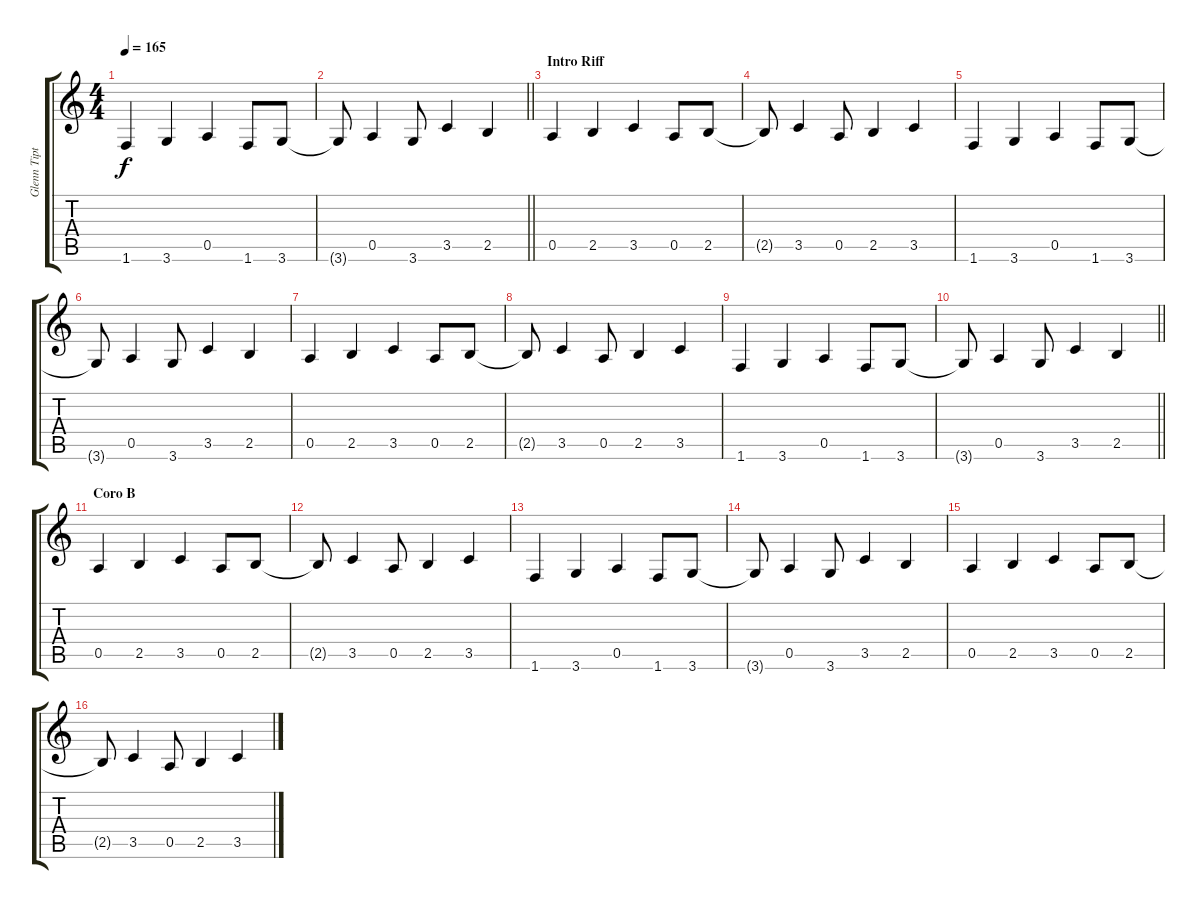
\track ("Glenn Tipton" "Glenn Tipt") {instrument distortionguitar}
\staff {score tabs}
\tuning (E4 B3 G3 D3 A2 E2) {hide}
\ts (4 4)
\tempo 165
\clef g2
\ks c
1.6.4{dy f} 3.6.4 0.5.4 1.6.8 3.6.8 |
\barLineRight lightlight
3.6{t}.8 0.5.4 3.6.8 3.5.4 2.5.4 |
\section ("" "Intro Riff")
0.5.4 2.5.4 3.5.4 0.5.8 2.5.8 |
2.5{t}.8 3.5.4 0.5.8 2.5.4 3.5.4 |
1.6.4 3.6.4 0.5.4 1.6.8 3.6.8 |
3.6{t}.8 0.5.4 3.6.8 3.5.4 2.5.4 |
0.5.4 2.5.4 3.5.4 0.5.8 2.5.8 |
2.5{t}.8 3.5.4 0.5.8 2.5.4 3.5.4 |
1.6.4 3.6.4 0.5.4 1.6.8 3.6.8 |
\barLineRight lightlight
3.6{t}.8 0.5.4 3.6.8 3.5.4 2.5.4 |
\section ("" "Coro B")
0.5.4 2.5.4 3.5.4 0.5.8 2.5.8 |
2.5{t}.8 3.5.4 0.5.8 2.5.4 3.5.4 |
1.6.4 3.6.4 0.5.4 1.6.8 3.6.8 |
3.6{t}.8 0.5.4 3.6.8 3.5.4 2.5.4 |
0.5.4 2.5.4 3.5.4 0.5.8 2.5.8 |
2.5{t}.8 3.5.4 0.5.8 2.5.4 3.5.4
